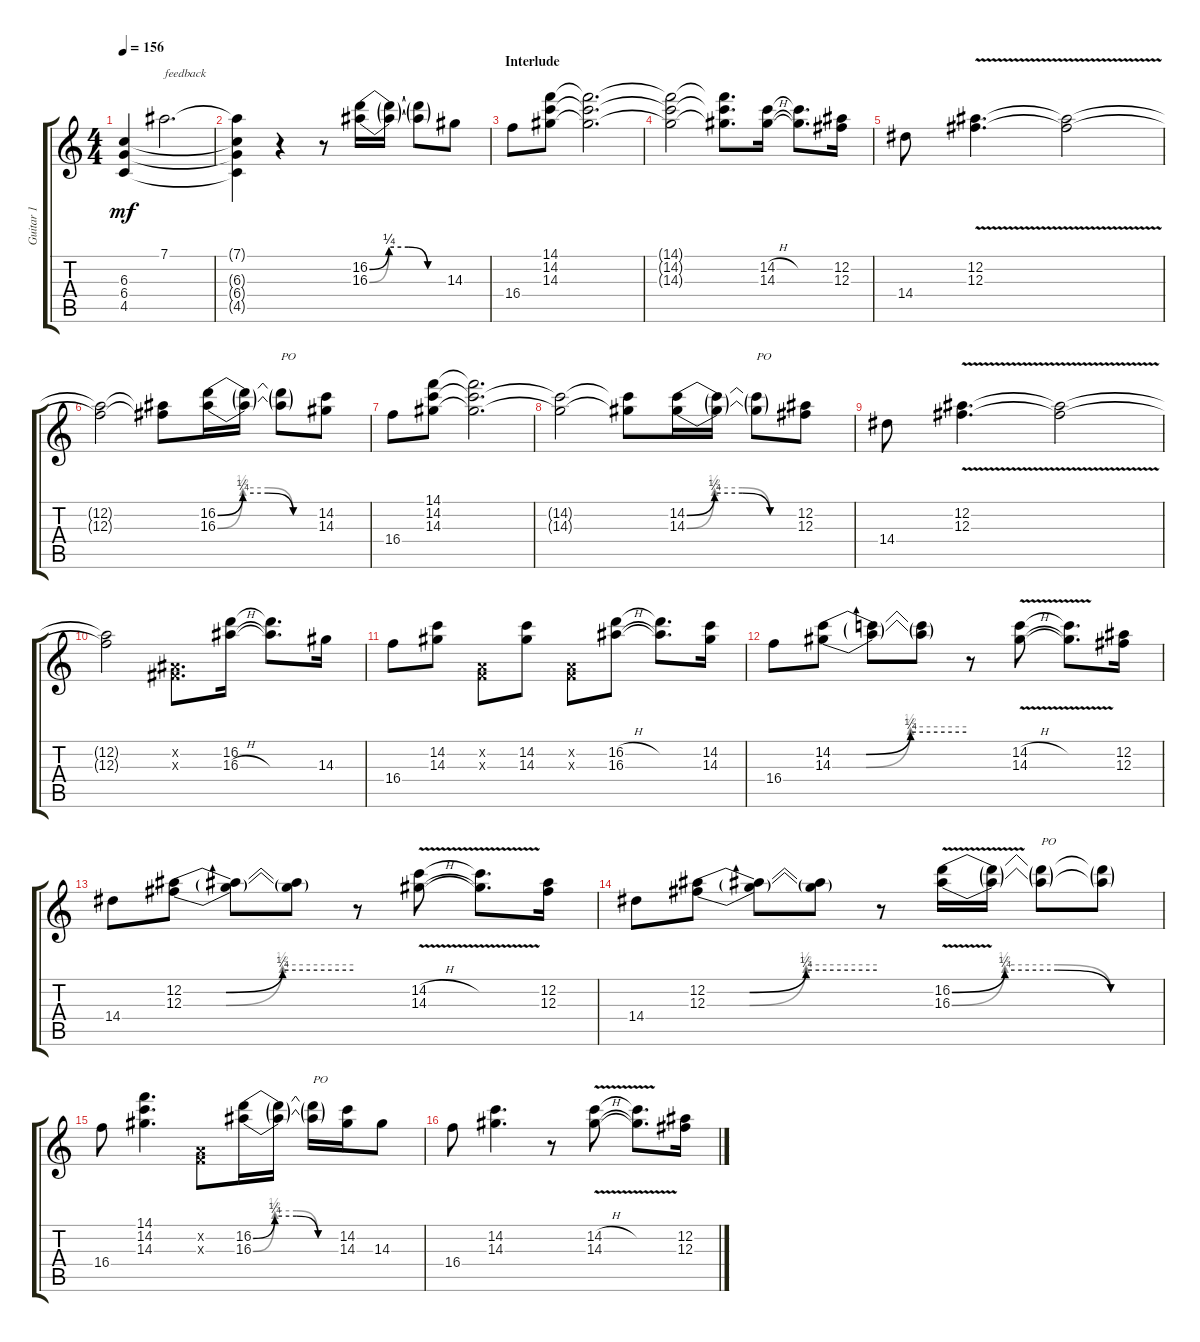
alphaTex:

\track ("Guitar 1" "Guitar 1") {instrument distortionguitar}
\staff {score tabs}
\tuning (Eb4 Bb3 Gb3 Db3 Ab2 Eb2) {hide}
\ts (4 4)
\tempo 156
\clef g2
\ks c
(6.3 6.4 4.5).4{dy mf} 7.1.2{d txt "feedback"} |
(7.1{t} 6.3{t} 6.4{t} 4.5{t}).4 r.4 r.8 (16.2{be (custom 0 0 15 1 30 1 45 0 60 0)} 16.3{be (custom 0 0 15 1 30 1 45 0 60 0)}).16 (16.2{t} 16.3{t}).16 (16.2{t} 16.3{t}).8 14.3.8 |
\section ("" "Interlude")
16.4.8 (14.1 14.2 14.3).8 (14.1{t} 14.2{t} 14.3{t}).2{d} |
(14.1{t} 14.2{t} 14.3{t}).2 (14.1{t} 14.2{t} 14.3{t}).8{d} (14.2{h} 14.3{h}).16 (14.2{t} 14.3{t}).8{d} (12.2 12.3).16 |
14.4.8 (12.2{v} 12.3{v}).4{d} (12.2{t} 12.3{t}).2 |
(12.2{t} 12.3{t}).2 (12.2{t} 12.3{t}).8 (16.2{be (custom 0 0 15 1 30 1 45 0 60 0)} 16.3{be (custom 0 0 15 2 30 2 45 0 60 0)}).16 (16.2{t} 16.3{t}).16 (16.2{t} 16.3{t}).8{txt "PO"} (14.2 14.3).8 |
16.4.8 (14.1 14.2 14.3).8 (14.1{t} 14.2{t} 14.3{t}).2{d} |
(14.2{t} 14.3{t}).2 (14.2{t} 14.3{t}).8 (14.2{be (custom 0 0 15 1 30 1 45 0 60 0)} 14.3{be (custom 0 0 15 2 30 2 45 0 60 0)}).16 (14.2{t} 14.3{t}).16 (14.2{t} 14.3{t}).8{txt "PO"} (12.2 12.3).8 |
14.4.8 (12.2{v} 12.3{v}).4{d} (12.2{t} 12.3{t}).2 |
(12.2{t} 12.3{t}).2 (0.2{x} 0.3{x}).8{d} (16.2 16.3{h}).16 (16.2{t} 16.3{t}).8{d} 14.3.16 |
16.4.8 (14.2 14.3).8 (-1.2{x} -1.3{x}).8 (14.2 14.3).8 (-1.2{x} -1.3{x}).8 (16.2{h} 16.3{h}).8 (16.2{t} 16.3{t}).8{d} (14.2 14.3).16 |
16.4.8 (14.2{be (custom 0 0 15 0 35 1 60 1)} 14.3{be (custom 0 0 15 0 35 2 60 2)}).8 (14.2{t} 14.3{t}).8 (14.2{t} 14.3{t}).8 r.8 (14.2{v h} 14.3{v h}).8 (14.2{t} 14.3{t}).8{d} (12.2 12.3).16 |
14.4.8 (12.2{be (custom 0 0 15 0 35 1 60 1)} 12.3{be (custom 0 0 15 0 35 2 60 2)}).8 (12.2{t} 12.3{t}).8 (12.2{t} 12.3{t}).8 r.8 (14.2{v h} 14.3{v h}).8 (14.2{t} 14.3{t}).8{d} (12.2 12.3).16 |
14.4.8 (12.2{be (custom 0 0 15 0 35 1 60 1)} 12.3{be (custom 0 0 15 0 35 2 60 2)}).8 (12.2{t} 12.3{t}).8 (12.2{t} 12.3{t}).8 r.8 (16.2{be (custom 0 0 15 1 30 1 45 0 60 0) v} 16.3{be (custom 0 0 15 2 30 2 45 0 60 0) v}).16 (16.2{t} 16.3{t}).16 (16.2{t} 16.3{t}).8{txt "PO"} (16.2{t} 16.3{t}).8 |
16.4.8 (14.1 14.2 14.3).4{d} (-1.2{x} -1.3{x}).8 (16.2{be (custom 0 0 15 1 30 1 45 0 60 0)} 16.3{be (custom 0 0 15 2 30 2 45 0 60 0)}).16 (16.2{t} 16.3{t}).16 (16.2{t} 16.3{t}).16{txt "PO"} (14.2 14.3).16 14.3.8 |
16.4.8 (14.2 14.3).4{d} r.8 (14.2{v h} 14.3{v h}).8 (14.2{t} 14.3{t}).8{d} (12.2 12.3).16
